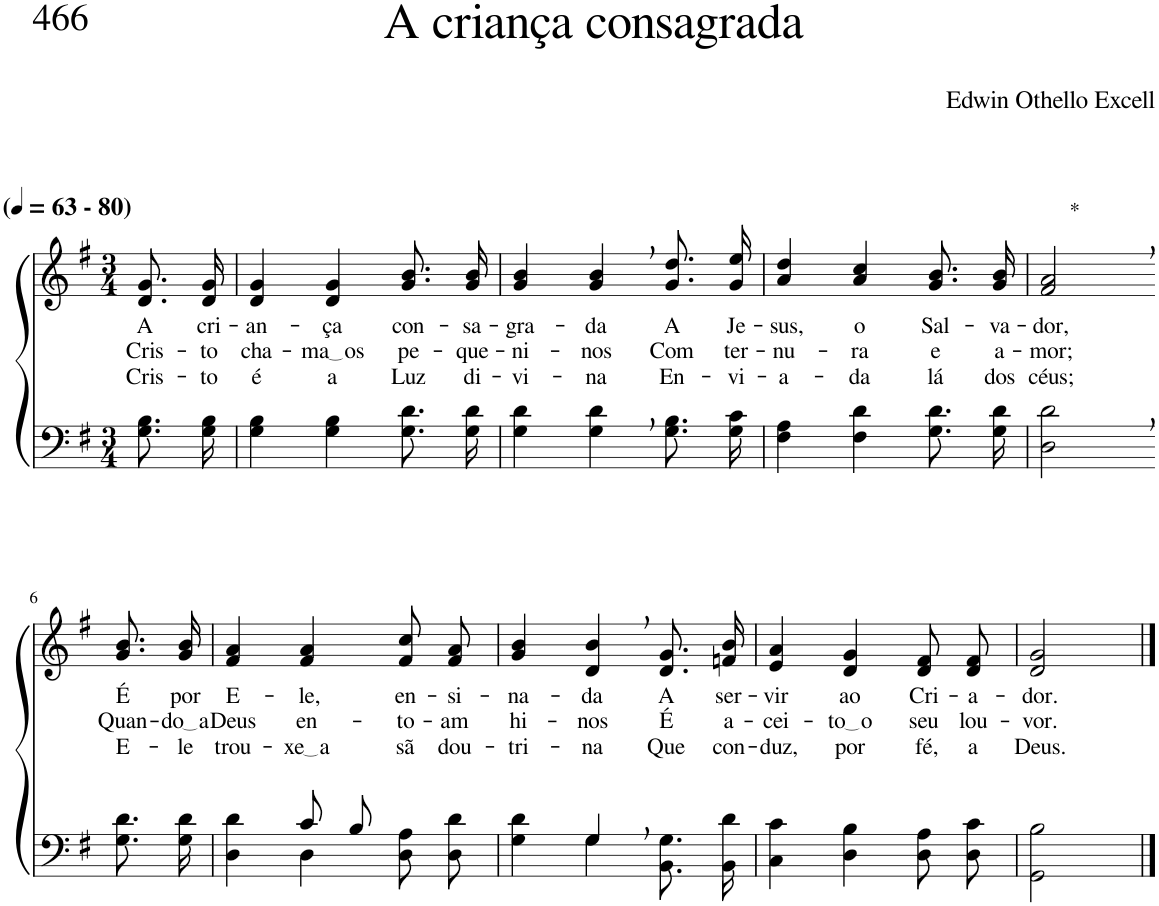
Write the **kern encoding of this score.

**kern	**kern	**text	**text	**text
*part2	*part1	*part1	*part1	*part1
*staff2	*staff1	*staff1	*staff1	*staff1
*I"Parte III e IV	*I"Parte I e II	*	*	*
*clefF4	*clefG2	*	*	*
*k[f#]	*k[f#]	*	*	*
*M3/4	*M3/4	*	*	*
*MM63	*MM63	*	*	*
=1	=1	=1	=1	=1
!	!LO:TX:a:B:t=(	!	!	!
!	!LO:TX:a:B:t=- 80)	!	!	!
!	!	!LO:LY:b	!LO:LY:b	!LO:LY:b
8.G\ 8.B\L	8.d/ 8.g/L	A	Cris-	Cris-
!	!	!LO:LY:b	!LO:LY:b	!LO:LY:b
16G\ 16B\Jk	16d/ 16g/Jk	cri-	-to	-to
=2	=2	=2	=2	=2
!	!	!LO:LY:b	!LO:LY:b	!LO:LY:b
4G\ 4B\	4d/ 4g/	-an-	cha-	é
!	!	!LO:LY:b	!LO:LY:b	!LO:LY:b
4G\ 4B\	4d/ 4g/	-ça	ma os	a
!	!	!LO:LY:b	!LO:LY:b	!LO:LY:b
8.G\ 8.d\L	8.g/ 8.b/L	con-	pe-	Luz
!	!	!LO:LY:b	!LO:LY:b	!LO:LY:b
16G\ 16d\Jk	16g/ 16b/Jk	-sa-	-que-	di-
=3	=3	=3	=3	=3
!	!	!LO:LY:b	!LO:LY:b	!LO:LY:b
4G\ 4d\	4g/ 4b/	-gra-	-ni-	-vi-
!	!	!LO:LY:b	!LO:LY:b	!LO:LY:b
4G\, 4d\,	4g/, 4b/,	-da	-nos	-na
!	!	!LO:LY:b	!LO:LY:b	!LO:LY:b
8.G\ 8.B\L	8.g\ 8.dd\L	A	Com	En-
!	!	!LO:LY:b	!LO:LY:b	!LO:LY:b
16G\ 16c\Jk	16g\ 16ee\Jk	Je-	ter-	-vi-
=4	=4	=4	=4	=4
!	!	!LO:LY:b	!LO:LY:b	!LO:LY:b
4F#\ 4A\	4a/ 4dd/	-sus,	-nu-	-a-
!	!	!LO:LY:b	!LO:LY:b	!LO:LY:b
4F#\ 4d\	4a/ 4cc/	o	-ra	-da
!	!	!LO:LY:b	!LO:LY:b	!LO:LY:b
8.G\ 8.d\L	8.g/ 8.b/L	Sal-	e	lá
!	!	!LO:LY:b	!LO:LY:b	!LO:LY:b
16G\ 16d\Jk	16g/ 16b/Jk	-va-	a-	dos
=5	=5	=5	=5	=5
!	!LO:TX:a:t=*	!	!	!
!	!	!LO:LY:b	!LO:LY:b	!LO:LY:b
2D\, 2d\,	2f#/, 2a/,	-dor,	-mor;	céus;
!!LO:LB:g=z
=6-	=6-	=6-	=6-	=6-
!	!	!LO:LY:b	!LO:LY:b	!LO:LY:b
8.G\ 8.d\L	8.g/ 8.b/L	É	Quan-	E-
!	!	!LO:LY:b	!LO:LY:b	!LO:LY:b
16G\ 16d\Jk	16g/ 16b/Jk	por	do a	-le
=7	=7	=7	=7	=7
*^	*	*	*	*
!	!	!	!LO:LY:b	!LO:LY:b	!LO:LY:b
4ryy	4D\ 4d\	4f#/ 4a/	E-	Deus	trou-
!	!	!	!LO:LY:b	!LO:LY:b	!LO:LY:b
8c/L	4D\	4f#/ 4a/	-le,	en-	xe a
8B/J	.	.	.	.	.
!	!	!	!LO:LY:b	!LO:LY:b	!LO:LY:b
4ryy	8D\ 8A\L	8f#/ 8cc/L	en-	-to-	sã
!	!	!	!LO:LY:b	!LO:LY:b	!LO:LY:b
.	8D\ 8d\J	8f#/ 8a/J	-si-	-am	dou-
=8	=8	=8	=8	=8	=8
!	!	!	!LO:LY:b	!LO:LY:b	!LO:LY:b
4ryy	4G\ 4d\	4g/ 4b/	-na-	hi-	-tri-
!	!	!	!LO:LY:b	!LO:LY:b	!LO:LY:b
4G,/	4G\	4d/, 4b/,	-da	-nos	-na
!	!	!	!LO:LY:b	!LO:LY:b	!LO:LY:b
4ryy	8.BB\ 8.G\L	8.d/ 8.g/L	A	É	Que
!	!	!	!LO:LY:b	!LO:LY:b	!LO:LY:b
.	16BB\ 16d\Jk	16fn/ 16b/Jk	ser-	a-	con-
=9	=9	=9	=9	=9	=9
!	!	!	!LO:LY:b	!LO:LY:b	!LO:LY:b
*v	*v	*	*	*	*
4C\ 4c\	4e/ 4a/	-vir	-cei-	-duz,
!	!	!LO:LY:b	!LO:LY:b	!LO:LY:b
4D\ 4B\	4d/ 4g/	ao	to o	por
!	!	!LO:LY:b	!LO:LY:b	!LO:LY:b
8D\ 8A\L	8d/ 8f#/L	Cri-	seu	fé,
!	!	!LO:LY:b	!LO:LY:b	!LO:LY:b
8D\ 8c\J	8d/ 8f#/J	-a-	lou-	a
=10	=10	=10	=10	=10
!	!	!LO:LY:b	!LO:LY:b	!LO:LY:b
2GG\ 2B\	2d/ 2g/	-dor.	-vor.	Deus.
==	==	==	==	==
*-	*-	*-	*-	*-
